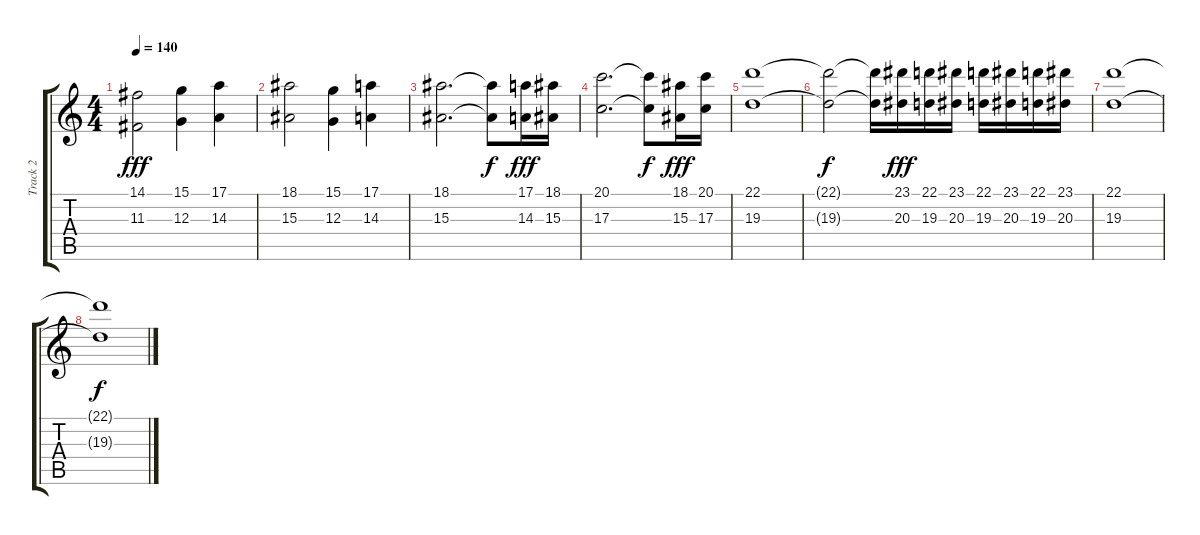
\track ("Track 2" "Track 2") {instrument stringensemble1}
\staff {score tabs}
\tuning (E4 B3 G3 D3 A2 E2) {hide}
\ts (4 4)
\tempo 140
\clef g2
\ks c
(14.1 11.3).2{dy fff} (15.1 12.3).4 (17.1 14.3).4 |
(18.1 15.3).2 (15.1 12.3).4 (17.1 14.3).4 |
(18.1 15.3).2{d} (18.1{t} 15.3{t}).8{dy f} (17.1 14.3).16{dy fff} (18.1 15.3).16 |
(20.1 17.3).2{d} (20.1{t} 17.3{t}).8{dy f} (18.1 15.3).16{dy fff} (20.1 17.3).16 |
(22.1 19.3).1 |
(22.1{t} 19.3{t}).2{dy f} (22.1{t} 19.3{t}).16 (23.1 20.3).16{dy fff} (22.1 19.3).16 (23.1 20.3).16 (22.1 19.3).16 (23.1 20.3).16 (22.1 19.3).16 (23.1 20.3).16 |
(22.1 19.3).1 |
(22.1{t} 19.3{t}).1{dy f}
